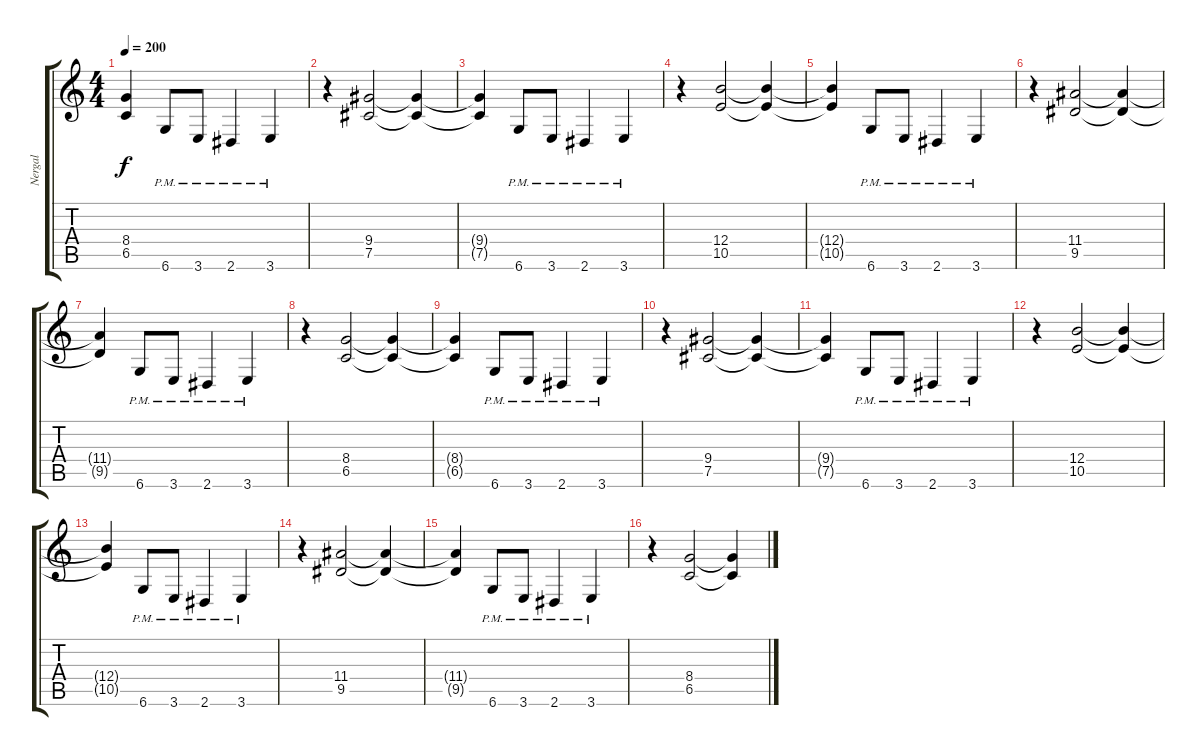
\track ("Nergal" "Nergal") {instrument overdrivenguitar}
\staff {score tabs}
\tuning (Db4 Ab3 E3 B2 Gb2 Db2) {hide}
\ts (4 4)
\tempo 200
\clef g2
\ks c
(8.4{t} 6.5{t}).4{dy f} 6.6{pm}.8 3.6{pm}.8 2.6{pm}.4 3.6{pm}.4 |
r.4 (9.4 7.5).2 (9.4{t} 7.5{t}).4 |
(9.4{t} 7.5{t}).4 6.6{pm}.8 3.6{pm}.8 2.6{pm}.4 3.6{pm}.4 |
r.4 (12.4 10.5).2 (12.4{t} 10.5{t}).4 |
(12.4{t} 10.5{t}).4 6.6{pm}.8 3.6{pm}.8 2.6{pm}.4 3.6{pm}.4 |
r.4 (11.4 9.5).2 (11.4{t} 9.5{t}).4 |
(11.4{t} 9.5{t}).4 6.6{pm}.8 3.6{pm}.8 2.6{pm}.4 3.6{pm}.4 |
r.4 (8.4 6.5).2 (8.4{t} 6.5{t}).4 |
(8.4{t} 6.5{t}).4 6.6{pm}.8 3.6{pm}.8 2.6{pm}.4 3.6{pm}.4 |
r.4 (9.4 7.5).2 (9.4{t} 7.5{t}).4 |
(9.4{t} 7.5{t}).4 6.6{pm}.8 3.6{pm}.8 2.6{pm}.4 3.6{pm}.4 |
r.4 (12.4 10.5).2 (12.4{t} 10.5{t}).4 |
(12.4{t} 10.5{t}).4 6.6{pm}.8 3.6{pm}.8 2.6{pm}.4 3.6{pm}.4 |
r.4 (11.4 9.5).2 (11.4{t} 9.5{t}).4 |
(11.4{t} 9.5{t}).4 6.6{pm}.8 3.6{pm}.8 2.6{pm}.4 3.6{pm}.4 |
r.4 (8.4 6.5).2 (8.4{t} 6.5{t}).4
